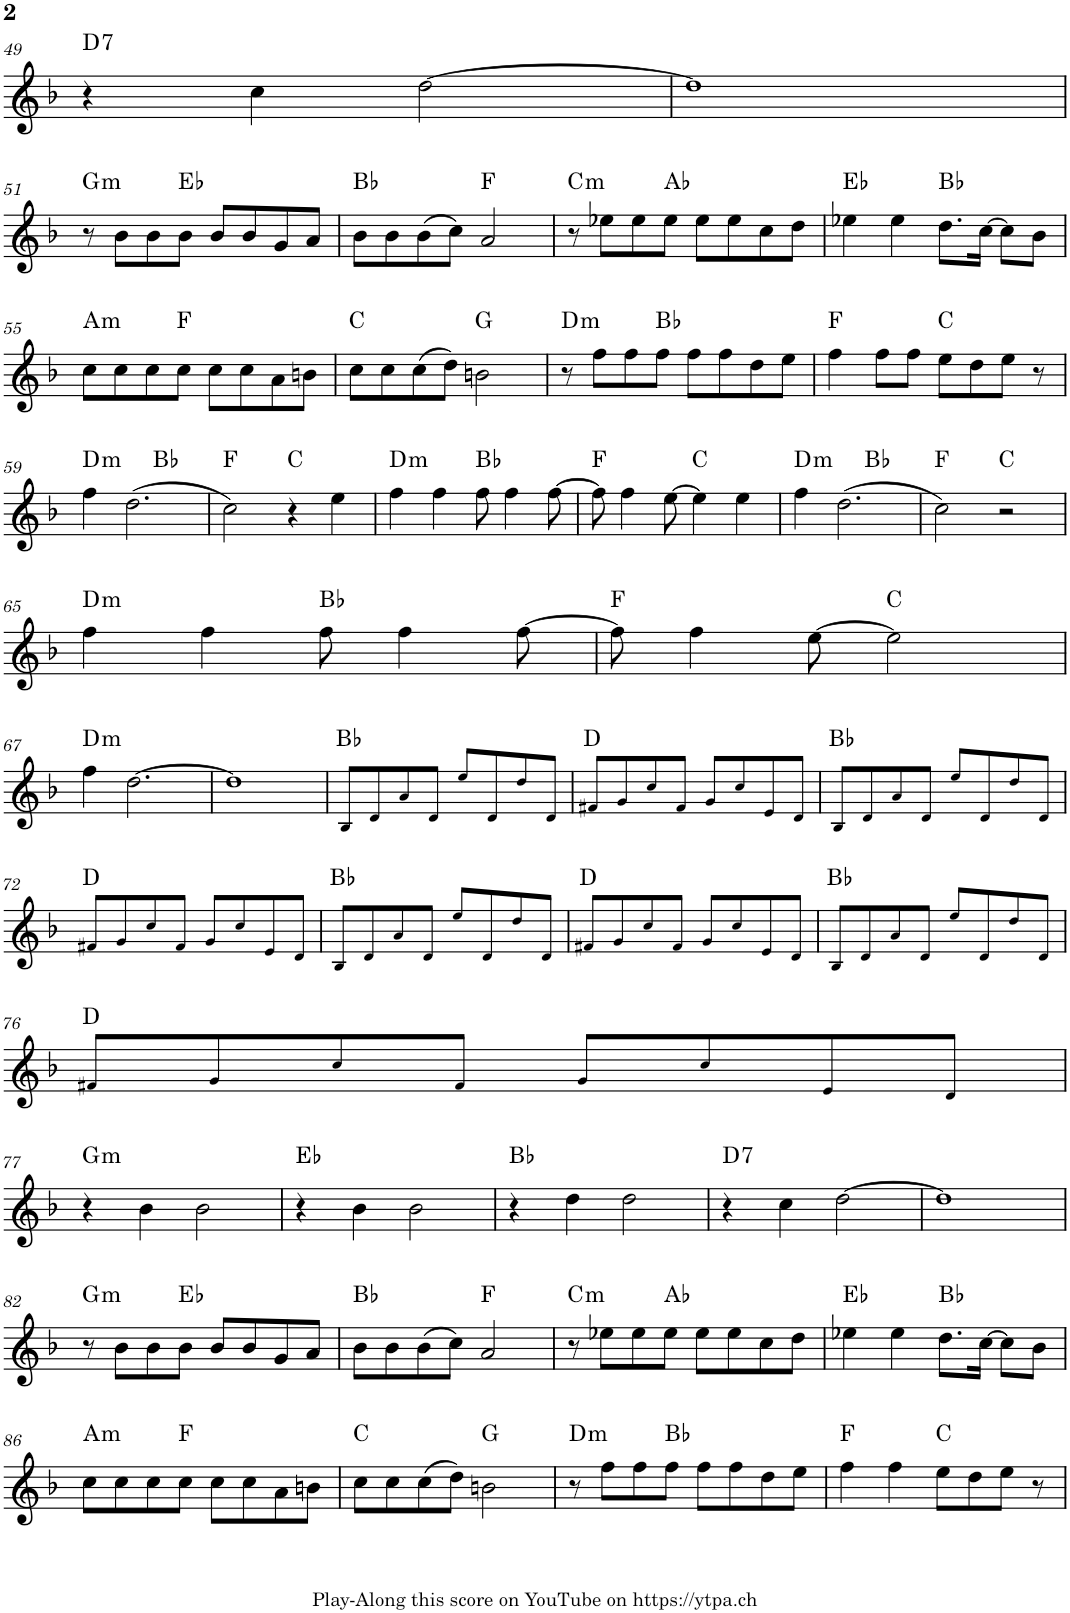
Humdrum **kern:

**kern	**harte
*part1	*part1
*staff1	*
*I"Piano	*
*I'Pno.	*
!!LO:PB:g=z
*clefG2	*
*k[b-]	*
*M4/4	*
=49	=49
!	!LO:H:kt=7
4r	D:7
4cc\	.
[2dd\	.
=50	=50
1dd]	.
!!LO:LB:g=z
=51	=51
!	!LO:H:kt=m
8r	G:min
8b-\L	.
8b-\	.
8b-\J	Eb:maj
8b-/L	.
8b-/	.
8g/	.
8a/J	.
=52	=52
8b-\L	Bb:maj
8b-\	.
(8b-\	.
8cc\J)	.
2a/	F:maj
=53	=53
!	!LO:H:kt=m
8r	C:min
8ee-X\L	.
8ee-\	.
8ee-\J	Ab:maj
8ee-\L	.
8ee-\	.
8cc\	.
8dd\J	.
=54	=54
4ee-X\	Eb:maj
4ee-\	.
8.dd\L	Bb:maj
[16cc\Jk	.
8cc\L]	.
8b-\J	.
!!LO:LB:g=z
=55	=55
!	!LO:H:kt=m
8cc\L	A:min
8cc\	.
8cc\	.
8cc\J	F:maj
8cc\L	.
8cc\	.
8a\	.
8bn\J	.
=56	=56
8cc\L	C:maj
8cc\	.
(8cc\	.
8dd\J)	.
2bn\	G:maj
=57	=57
!	!LO:H:kt=m
8r	D:min
8ff\L	.
8ff\	.
8ff\J	Bb:maj
8ff\L	.
8ff\	.
8dd\	.
8ee\J	.
=58	=58
4ff\	F:maj
8ff\L	.
8ff\J	.
8ee\L	C:maj
8dd\	.
8ee\J	.
8r	.
!!LO:LB:g=z
=59	=59
!	!LO:H:kt=m
*^	*
4ff\	2ryy	D:min
(2.dd\	.	.
.	2ryy	Bb:maj
*v	*v	*
=60	=60
2cc\)	F:maj
4r	C:maj
4ee\	.
=61	=61
!	!LO:H:kt=m
4ff\	D:min
4ff\	.
8ff\	Bb:maj
4ff\	.
[8ff\	.
=62	=62
8ff\]	F:maj
4ff\	.
[8ee\	.
4ee\]	C:maj
4ee\	.
=63	=63
!	!LO:H:kt=m
*^	*
4ff\	2ryy	D:min
(2.dd\	.	.
.	2ryy	Bb:maj
*v	*v	*
=64	=64
2cc\)	F:maj
2r	C:maj
!!LO:LB:g=z
=65	=65
!	!LO:H:kt=m
4ff\	D:min
4ff\	.
8ff\	Bb:maj
4ff\	.
[8ff\	.
=66	=66
8ff\]	F:maj
4ff\	.
[8ee\	.
2ee\]	C:maj
!!LO:LB:g=z
=67	=67
!	!LO:H:kt=m
4ff\	D:min
[2.dd\	.
=68	=68
1dd]	.
=69	=69
8B-!/L	Bb:maj
8d!/	.
8a!/	.
8d!/J	.
8ee!/L	.
8d!/	.
8dd!/	.
8d!/J	.
=70	=70
8f#X!/L	D:maj
8g!/	.
8cc!/	.
8f#!/J	.
8g!/L	.
8cc!/	.
8e!/	.
8d!/J	.
=71	=71
8B-!/L	Bb:maj
8d!/	.
8a!/	.
8d!/J	.
8ee!/L	.
8d!/	.
8dd!/	.
8d!/J	.
!!LO:LB:g=z
=72	=72
8f#X!/L	D:maj
8g!/	.
8cc!/	.
8f#!/J	.
8g!/L	.
8cc!/	.
8e!/	.
8d!/J	.
=73	=73
8B-!/L	Bb:maj
8d!/	.
8a!/	.
8d!/J	.
8ee!/L	.
8d!/	.
8dd!/	.
8d!/J	.
=74	=74
8f#X!/L	D:maj
8g!/	.
8cc!/	.
8f#!/J	.
8g!/L	.
8cc!/	.
8e!/	.
8d!/J	.
=75	=75
8B-!/L	Bb:maj
8d!/	.
8a!/	.
8d!/J	.
8ee!/L	.
8d!/	.
8dd!/	.
8d!/J	.
!!LO:LB:g=z
=76	=76
8f#X!/L	D:maj
8g!/	.
8cc!/	.
8f#!/J	.
8g!/L	.
8cc!/	.
8e!/	.
8d!/J	.
!!LO:LB:g=z
=77	=77
!	!LO:H:kt=m
4r	G:min
4b-\	.
2b-\	.
=78	=78
4r	Eb:maj
4b-\	.
2b-\	.
=79	=79
4r	Bb:maj
4dd\	.
2dd\	.
=80	=80
!	!LO:H:kt=7
4r	D:7
4cc\	.
[2dd\	.
=81	=81
1dd]	.
!!LO:LB:g=z
=82	=82
!	!LO:H:kt=m
8r	G:min
8b-\L	.
8b-\	.
8b-\J	Eb:maj
8b-/L	.
8b-/	.
8g/	.
8a/J	.
=83	=83
8b-\L	Bb:maj
8b-\	.
(8b-\	.
8cc\J)	.
2a/	F:maj
=84	=84
!	!LO:H:kt=m
8r	C:min
8ee-X\L	.
8ee-\	.
8ee-\J	Ab:maj
8ee-\L	.
8ee-\	.
8cc\	.
8dd\J	.
=85	=85
4ee-X\	Eb:maj
4ee-\	.
8.dd\L	Bb:maj
[16cc\Jk	.
8cc\L]	.
8b-\J	.
!!LO:LB:g=z
=86	=86
!	!LO:H:kt=m
8cc\L	A:min
8cc\	.
8cc\	.
8cc\J	F:maj
8cc\L	.
8cc\	.
8a\	.
8bn\J	.
=87	=87
8cc\L	C:maj
8cc\	.
(8cc\	.
8dd\J)	.
2bn\	G:maj
=88	=88
!	!LO:H:kt=m
8r	D:min
8ff\L	.
8ff\	.
8ff\J	Bb:maj
8ff\L	.
8ff\	.
8dd\	.
8ee\J	.
=89	=89
4ff\	F:maj
4ff\	.
8ee\L	C:maj
8dd\	.
8ee\J	.
8r	.
=	=
*-	*-
